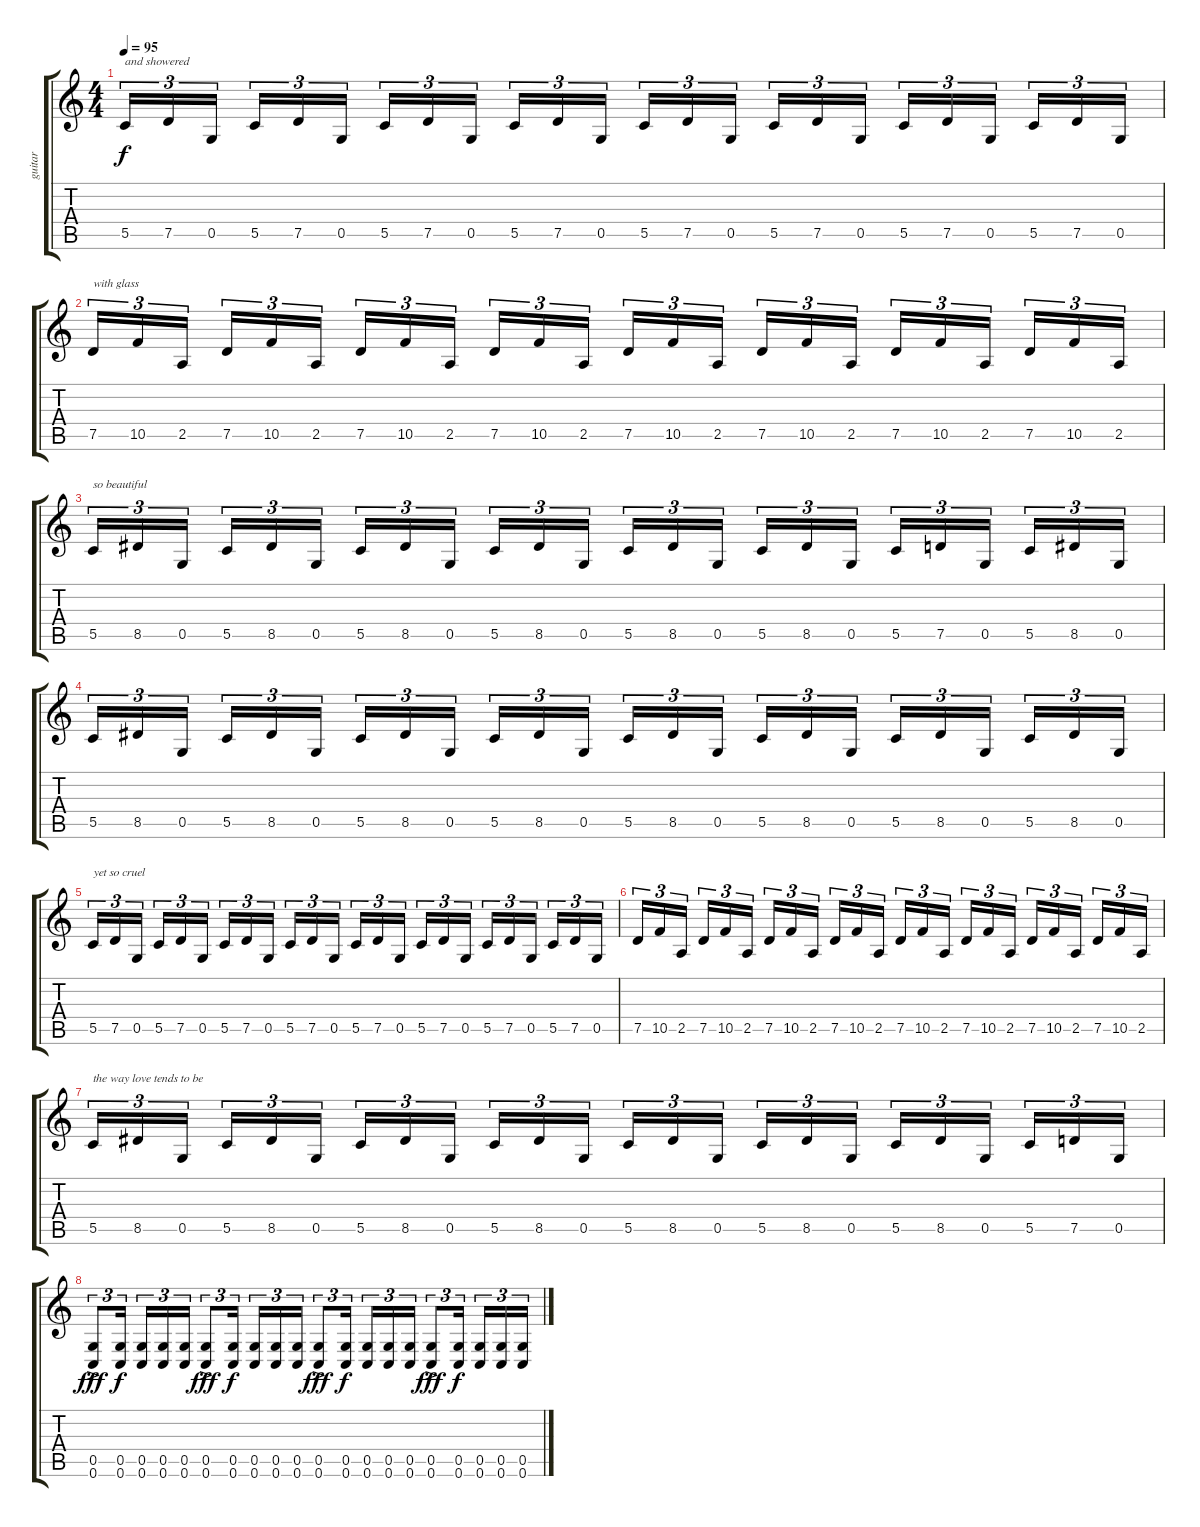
\track ("guitar" "guitar") {instrument overdrivenguitar}
\staff {score tabs}
\tuning (D4 A3 F3 C3 G2 C2) {hide}
\ts (4 4)
\tempo 95
\clef g2
\ks c
5.5.16{tu (3 2) txt "and showered" dy f} 7.5.16{tu (3 2)} 0.5.16{tu (3 2)} 5.5.16{tu (3 2)} 7.5.16{tu (3 2)} 0.5.16{tu (3 2)} 5.5.16{tu (3 2)} 7.5.16{tu (3 2)} 0.5.16{tu (3 2)} 5.5.16{tu (3 2)} 7.5.16{tu (3 2)} 0.5.16{tu (3 2)} 5.5.16{tu (3 2)} 7.5.16{tu (3 2)} 0.5.16{tu (3 2)} 5.5.16{tu (3 2)} 7.5.16{tu (3 2)} 0.5.16{tu (3 2)} 5.5.16{tu (3 2)} 7.5.16{tu (3 2)} 0.5.16{tu (3 2)} 5.5.16{tu (3 2)} 7.5.16{tu (3 2)} 0.5.16{tu (3 2)} |
7.5.16{tu (3 2) txt "with glass"} 10.5.16{tu (3 2)} 2.5.16{tu (3 2)} 7.5.16{tu (3 2)} 10.5.16{tu (3 2)} 2.5.16{tu (3 2)} 7.5.16{tu (3 2)} 10.5.16{tu (3 2)} 2.5.16{tu (3 2)} 7.5.16{tu (3 2)} 10.5.16{tu (3 2)} 2.5.16{tu (3 2)} 7.5.16{tu (3 2)} 10.5.16{tu (3 2)} 2.5.16{tu (3 2)} 7.5.16{tu (3 2)} 10.5.16{tu (3 2)} 2.5.16{tu (3 2)} 7.5.16{tu (3 2)} 10.5.16{tu (3 2)} 2.5.16{tu (3 2)} 7.5.16{tu (3 2)} 10.5.16{tu (3 2)} 2.5.16{tu (3 2)} |
5.5.16{tu (3 2) txt "so beautiful"} 8.5.16{tu (3 2)} 0.5.16{tu (3 2)} 5.5.16{tu (3 2)} 8.5.16{tu (3 2)} 0.5.16{tu (3 2)} 5.5.16{tu (3 2)} 8.5.16{tu (3 2)} 0.5.16{tu (3 2)} 5.5.16{tu (3 2)} 8.5.16{tu (3 2)} 0.5.16{tu (3 2)} 5.5.16{tu (3 2)} 8.5.16{tu (3 2)} 0.5.16{tu (3 2)} 5.5.16{tu (3 2)} 8.5.16{tu (3 2)} 0.5.16{tu (3 2)} 5.5.16{tu (3 2)} 7.5.16{tu (3 2)} 0.5.16{tu (3 2)} 5.5.16{tu (3 2)} 8.5.16{tu (3 2)} 0.5.16{tu (3 2)} |
5.5.16{tu (3 2)} 8.5.16{tu (3 2)} 0.5.16{tu (3 2)} 5.5.16{tu (3 2)} 8.5.16{tu (3 2)} 0.5.16{tu (3 2)} 5.5.16{tu (3 2)} 8.5.16{tu (3 2)} 0.5.16{tu (3 2)} 5.5.16{tu (3 2)} 8.5.16{tu (3 2)} 0.5.16{tu (3 2)} 5.5.16{tu (3 2)} 8.5.16{tu (3 2)} 0.5.16{tu (3 2)} 5.5.16{tu (3 2)} 8.5.16{tu (3 2)} 0.5.16{tu (3 2)} 5.5.16{tu (3 2)} 8.5.16{tu (3 2)} 0.5.16{tu (3 2)} 5.5.16{tu (3 2)} 8.5.16{tu (3 2)} 0.5.16{tu (3 2)} |
5.5.16{tu (3 2) txt "yet so cruel"} 7.5.16{tu (3 2)} 0.5.16{tu (3 2)} 5.5.16{tu (3 2)} 7.5.16{tu (3 2)} 0.5.16{tu (3 2)} 5.5.16{tu (3 2)} 7.5.16{tu (3 2)} 0.5.16{tu (3 2)} 5.5.16{tu (3 2)} 7.5.16{tu (3 2)} 0.5.16{tu (3 2)} 5.5.16{tu (3 2)} 7.5.16{tu (3 2)} 0.5.16{tu (3 2)} 5.5.16{tu (3 2)} 7.5.16{tu (3 2)} 0.5.16{tu (3 2)} 5.5.16{tu (3 2)} 7.5.16{tu (3 2)} 0.5.16{tu (3 2)} 5.5.16{tu (3 2)} 7.5.16{tu (3 2)} 0.5.16{tu (3 2)} |
7.5.16{tu (3 2)} 10.5.16{tu (3 2)} 2.5.16{tu (3 2)} 7.5.16{tu (3 2)} 10.5.16{tu (3 2)} 2.5.16{tu (3 2)} 7.5.16{tu (3 2)} 10.5.16{tu (3 2)} 2.5.16{tu (3 2)} 7.5.16{tu (3 2)} 10.5.16{tu (3 2)} 2.5.16{tu (3 2)} 7.5.16{tu (3 2)} 10.5.16{tu (3 2)} 2.5.16{tu (3 2)} 7.5.16{tu (3 2)} 10.5.16{tu (3 2)} 2.5.16{tu (3 2)} 7.5.16{tu (3 2)} 10.5.16{tu (3 2)} 2.5.16{tu (3 2)} 7.5.16{tu (3 2)} 10.5.16{tu (3 2)} 2.5.16{tu (3 2)} |
5.5.16{tu (3 2) txt "the way love tends to be"} 8.5.16{tu (3 2)} 0.5.16{tu (3 2)} 5.5.16{tu (3 2)} 8.5.16{tu (3 2)} 0.5.16{tu (3 2)} 5.5.16{tu (3 2)} 8.5.16{tu (3 2)} 0.5.16{tu (3 2)} 5.5.16{tu (3 2)} 8.5.16{tu (3 2)} 0.5.16{tu (3 2)} 5.5.16{tu (3 2)} 8.5.16{tu (3 2)} 0.5.16{tu (3 2)} 5.5.16{tu (3 2)} 8.5.16{tu (3 2)} 0.5.16{tu (3 2)} 5.5.16{tu (3 2)} 8.5.16{tu (3 2)} 0.5.16{tu (3 2)} 5.5.16{tu (3 2)} 7.5.16{tu (3 2)} 0.5.16{tu (3 2)} |
(0.5{ac} 0.6).8{tu (3 2) dy fff instrument overdrivenguitar} (0.5 0.6).16{tu (3 2) dy f} (0.5 0.6).16{tu (3 2)} (0.5 0.6).16{tu (3 2)} (0.5 0.6).16{tu (3 2)} (0.5{ac} 0.6).8{tu (3 2) dy fff} (0.5 0.6).16{tu (3 2) dy f} (0.5 0.6).16{tu (3 2)} (0.5 0.6).16{tu (3 2)} (0.5 0.6).16{tu (3 2)} (0.5{ac} 0.6).8{tu (3 2) dy fff} (0.5 0.6).16{tu (3 2) dy f} (0.5 0.6).16{tu (3 2)} (0.5 0.6).16{tu (3 2)} (0.5 0.6).16{tu (3 2)} (0.5{ac} 0.6).8{tu (3 2) dy fff} (0.5 0.6).16{tu (3 2) dy f} (0.5 0.6).16{tu (3 2)} (0.5 0.6).16{tu (3 2)} (0.5 0.6).16{tu (3 2)}
